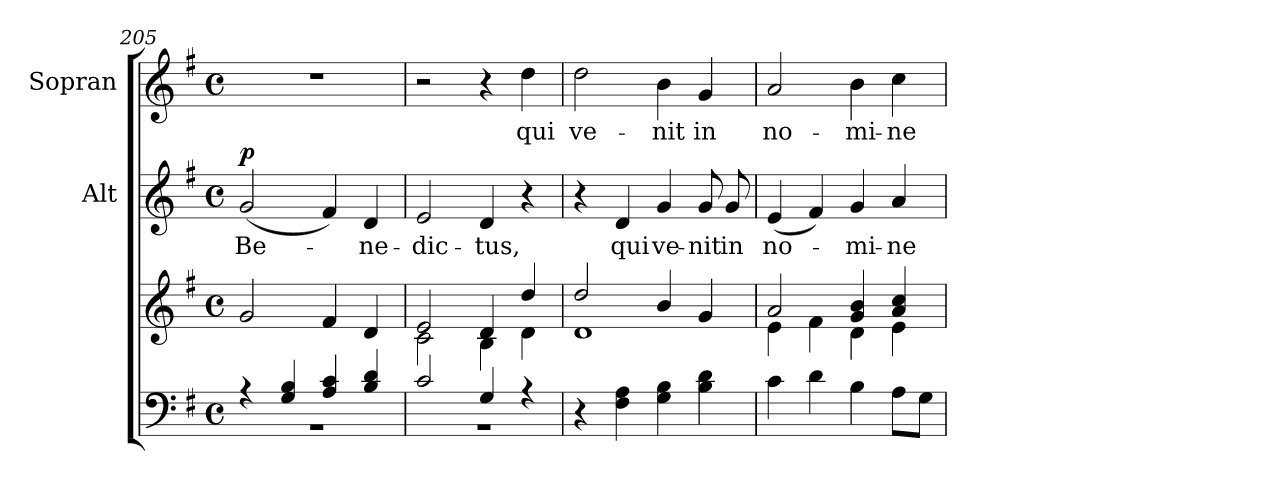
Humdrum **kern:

**kern	**kern	**kern	**text	**dynam	**kern	**text
*part3	*part3	*part2	*part2	*part2	*part1	*part1
*staff4	*staff3	*staff2	*staff2	*staff2	*staff1	*staff1
*	*	*I"Alt	*	*	*I"Sopran	*
*clefF4	*clefG2	*clefG2	*	*	*clefG2	*
*k[f#]	*k[f#]	*k[f#]	*	*	*k[f#]	*
*G:	*G:	*G:	*	*	*G:	*
*M4/4	*M4/4	*M4/4	*	*	*M4/4	*
*met(c)	*met(c)	*met(c)	*	*	*met(c)	*
=205	=205	=205	=205	=205	=205	=205
*^	*	*	*	*	*	*
!	!	!	!	!LO:LY:b	!LO:DY:a	!	!
4rA	1rBB	2g/	(<2g/	Be-	p	1r	.
4G/ 4B/	.	.	.	.	.	.	.
4A/ 4c/	.	4f#/	4f#/)	.	.	.	.
!	!	!	!	!LO:LY:b	!	!	!
4B/ 4d/	.	4d/	4d/	-ne-	.	.	.
=206	=206	=206	=206	=206	=206	=206	=206
*	*	*^	*	*	*	*	*
!	!	!	!	!	!LO:LY:b	!	!	!
2c/	1rBB	2e/	2c\	2e/	-dic-	.	2r	.
!	!	!	!	!	!LO:LY:b	!	!	!
4G/	.	4d/	4B\	4d/	-tus,	.	4r	.
!	!	!	!	!	!	!	!	!LO:LY:b
4rA	.	4dd/	4d\	4r	.	.	4dd\	qui
*v	*v	*	*	*	*	*	*	*
=207	=207	=207	=207	=207	=207	=207	=207
!	!	!	!	!	!	!	!LO:LY:b
4r	2dd/	1d	4r	.	.	2dd\	ve-
!	!	!	!	!LO:LY:b	!	!	!
4F#\ 4A\	.	.	4d/	qui	.	.	.
!	!	!	!	!LO:LY:b	!	!	!LO:LY:b
4G\ 4B\	4b/	.	4g/	ve-	.	4b\	-nit
!	!	!	!	!LO:LY:b	!	!	!LO:LY:b
4B\ 4d\	4g/	.	8g/	-nit	.	4g/	in
!	!	!	!	!LO:LY:b	!	!	!
.	.	.	8g/	in	.	.	.
=208	=208	=208	=208	=208	=208	=208	=208
!	!	!	!	!LO:LY:b	!	!	!LO:LY:b
4c\	2a/	4e\	(<4e/	no-	.	2a/	no-
4d\	.	4f#\	4f#/)	.	.	.	.
!	!	!	!	!LO:LY:b	!	!	!LO:LY:b
4B\	4g/ 4b/	4d\	4g/	-mi-	.	4b\	-mi-
!	!	!	!	!LO:LY:b	!	!	!LO:LY:b
8A\L	4a/ 4cc/	4e\	4a/	-ne	.	4cc\	-ne
8G\J	.	.	.	.	.	.	.
*	*v	*v	*	*	*	*	*
=	=	=	=	=	=	=
*-	*-	*-	*-	*-	*-	*-
